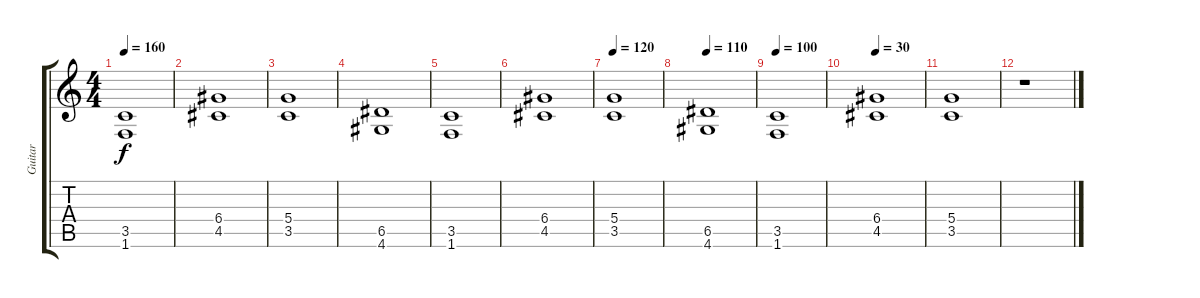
\track ("Guitar" "Guitar") {instrument distortionguitar}
\staff {score tabs}
\tuning (E4 B3 G3 D3 A2 E2) {hide}
\ts (4 4)
\tempo 160
\clef g2
\ks c
(3.5 1.6).1{dy f} |
(6.4 4.5).1 |
(5.4 3.5).1 |
(6.5 4.6).1 |
(3.5 1.6).1 |
(6.4 4.5).1 |
\tempo 120
(5.4 3.5).1 |
\tempo 110
(6.5 4.6).1 |
\tempo 100
(3.5 1.6).1 |
\tempo 30
(6.4 4.5).1 |
(5.4 3.5).1 |
r.1
